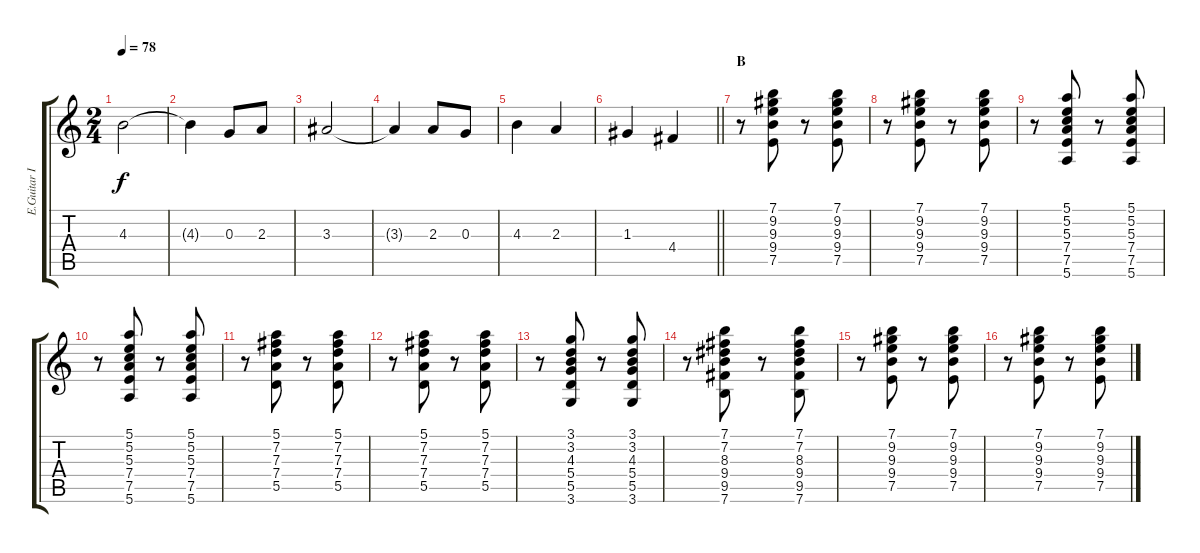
\track ("E.Guitar II" "E.Guitar I") {instrument overdrivenguitar}
\staff {score tabs}
\tuning (E4 B3 G3 D3 A2 E2) {hide}
\ts (2 4)
\tempo 78
\clef g2
\ks c
4.3.2{dy f} |
4.3{t}.4 0.3.8 2.3.8 |
3.3.2 |
3.3{t}.4 2.3.8 0.3.8 |
4.3.4 2.3.4 |
\barLineRight lightlight
1.3.4 4.4.4 |
\section ("" "B")
r.8 (7.1 9.2 9.3 9.4 7.5).8 r.8 (7.1 9.2 9.3 9.4 7.5).8 |
r.8 (7.1 9.2 9.3 9.4 7.5).8 r.8 (7.1 9.2 9.3 9.4 7.5).8 |
r.8 (5.1 5.2 5.3 7.4 7.5 5.6).8 r.8 (5.1 5.2 5.3 7.4 7.5 5.6).8 |
r.8 (5.1 5.2 5.3 7.4 7.5 5.6).8 r.8 (5.1 5.2 5.3 7.4 7.5 5.6).8 |
r.8 (5.1 7.2 7.3 7.4 5.5).8 r.8 (5.1 7.2 7.3 7.4 5.5).8 |
r.8 (5.1 7.2 7.3 7.4 5.5).8 r.8 (5.1 7.2 7.3 7.4 5.5).8 |
r.8 (3.1 3.2 4.3 5.4 5.5 3.6).8 r.8 (3.1 3.2 4.3 5.4 5.5 3.6).8 |
r.8 (7.1 7.2 8.3 9.4 9.5 7.6).8 r.8 (7.1 7.2 8.3 9.4 9.5 7.6).8 |
r.8 (7.1 9.2 9.3 9.4 7.5).8 r.8 (7.1 9.2 9.3 9.4 7.5).8 |
r.8 (7.1 9.2 9.3 9.4 7.5).8 r.8 (7.1 9.2 9.3 9.4 7.5).8
